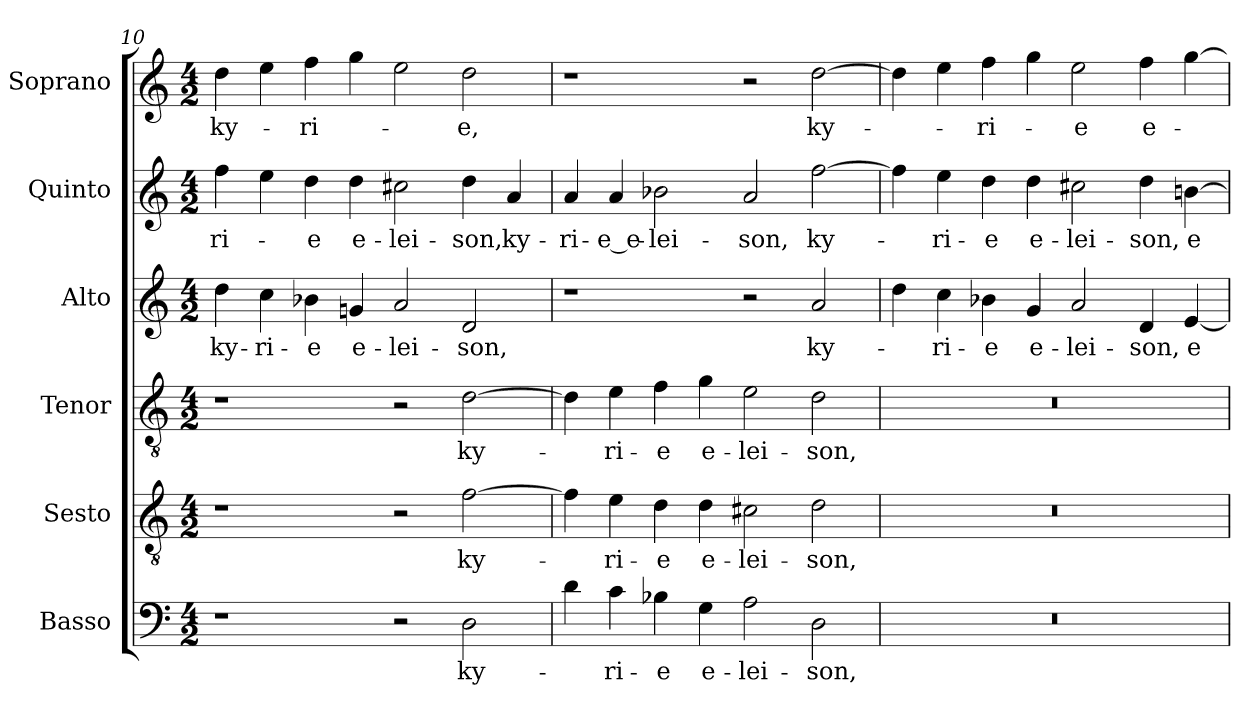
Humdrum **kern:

**kern	**text	**kern	**text	**kern	**text	**kern	**text	**kern	**text	**kern	**text
*part6	*part6	*part5	*part5	*part4	*part4	*part3	*part3	*part2	*part2	*part1	*part1
*staff6	*staff6	*staff5	*staff5	*staff4	*staff4	*staff3	*staff3	*staff2	*staff2	*staff1	*staff1
*I"Basso	*	*I"Sesto	*	*I"Tenor	*	*I"Alto	*	*I"Quinto	*	*I"Soprano	*
*	*	*I'T.	*	*I'T.	*	*I'A.	*	*	*	*I'Sop.	*
*clefF4	*	*clefGv2	*	*clefGv2	*	*clefG2	*	*clefG2	*	*clefG2	*
*	*	*ITrd7c12	*	*ITrd7c12	*	*	*	*	*	*	*
*k[]	*	*k[]	*	*k[]	*	*k[]	*	*k[]	*	*k[]	*
*C:	*	*C:	*	*C:	*	*C:	*	*C:	*	*C:	*
*M4/2	*	*M4/2	*	*M4/2	*	*M4/2	*	*M4/2	*	*M4/2	*
=10	=10	=10	=10	=10	=10	=10	=10	=10	=10	=10	=10
!	!	!	!	!	!	!	!LO:LY:b:color=#000000	!	!	!	!
!	!	!	!	!	!	!	!	!	!LO:LY:b:color=#000000	!	!
!	!	!	!	!	!	!	!	!	!	!	!LO:LY:b:color=#000000
1r	.	1r	.	1r	.	4ddi\	ky-	4ffi\	-ri-	4ddi\	ky-
!	!	!	!	!	!	!	!LO:LY:b:color=#000000	!	!	!	!
.	.	.	.	.	.	4cci\	-ri-	4eei\	.	4eei\	.
!	!	!	!	!	!	!	!LO:LY:b:color=#000000	!	!	!	!
!	!	!	!	!	!	!	!	!	!LO:LY:b:color=#000000	!	!
!	!	!	!	!	!	!	!	!	!	!	!LO:LY:b:color=#000000
.	.	.	.	.	.	4b-Xi\	-e	4ddi\	-e	4ffi\	-ri-
!	!	!	!	!	!	!	!LO:LY:b:color=#000000	!	!	!	!
!	!	!	!	!	!	!	!	!	!LO:LY:b:color=#000000	!	!
.	.	.	.	.	.	4gni/	e-	4ddi\	e-	4ggi\	.
!	!	!	!	!	!	!	!LO:LY:b:color=#000000	!	!	!	!
!	!	!	!	!	!	!	!	!	!LO:LY:b:color=#000000	!	!
2r	.	2r	.	2r	.	2ai/	-lei-	2cc#Xi\	-lei-	2eei\	.
!	!LO:LY:b:color=#000000	!	!	!	!	!	!	!	!	!	!
!	!	!	!LO:LY:b:color=#000000	!	!	!	!	!	!	!	!
!	!	!	!	!	!LO:LY:b:color=#000000	!	!	!	!	!	!
!	!	!	!	!	!	!	!LO:LY:b:color=#000000	!	!	!	!
!	!	!	!	!	!	!	!	!	!LO:LY:b:color=#000000	!	!
!	!	!	!	!	!	!	!	!	!	!	!LO:LY:b:color=#000000
2Di\	ky-	[2Fi\	ky-	[2Di\	ky-	2di/	-son,	4ddi\	-son,	2ddi\	-e,
!	!	!	!	!	!	!	!	!	!LO:LY:b:color=#000000	!	!
.	.	.	.	.	.	.	.	4ai/	ky-	.	.
=11	=11	=11	=11	=11	=11	=11	=11	=11	=11	=11	=11
!	!	!	!	!	!	!	!	!	!LO:LY:b:color=#000000	!	!
4di\	.	4Fi\]	.	4Di\]	.	1r	.	4ai/	-ri-	1r	.
!	!LO:LY:b:color=#000000	!	!	!	!	!	!	!	!	!	!
!	!	!	!LO:LY:b:color=#000000	!	!	!	!	!	!	!	!
!	!	!	!	!	!LO:LY:b:color=#000000	!	!	!	!	!	!
!	!	!	!	!	!	!	!	!	!LO:LY:b:color=#000000	!	!
4ci\	-ri-	4Ei\	-ri-	4Ei\	-ri-	.	.	4ai/	-e_e-	.	.
!	!LO:LY:b:color=#000000	!	!	!	!	!	!	!	!	!	!
!	!	!	!LO:LY:b:color=#000000	!	!	!	!	!	!	!	!
!	!	!	!	!	!LO:LY:b:color=#000000	!	!	!	!	!	!
!	!	!	!	!	!	!	!	!	!LO:LY:b:color=#000000	!	!
4B-Xi\	-e	4Di\	-e	4Fi\	-e	.	.	2b-Xi\	-lei-	.	.
!	!LO:LY:b:color=#000000	!	!	!	!	!	!	!	!	!	!
!	!	!	!LO:LY:b:color=#000000	!	!	!	!	!	!	!	!
!	!	!	!	!	!LO:LY:b:color=#000000	!	!	!	!	!	!
4Gi\	e-	4Di\	e-	4Gi\	e-	.	.	.	.	.	.
!	!LO:LY:b:color=#000000	!	!	!	!	!	!	!	!	!	!
!	!	!	!LO:LY:b:color=#000000	!	!	!	!	!	!	!	!
!	!	!	!	!	!LO:LY:b:color=#000000	!	!	!	!	!	!
!	!	!	!	!	!	!	!	!	!LO:LY:b:color=#000000	!	!
2Ai\	-lei-	2C#Xi\	-lei-	2Ei\	-lei-	2r	.	2ai/	-son,	2r	.
!	!LO:LY:b:color=#000000	!	!	!	!	!	!	!	!	!	!
!	!	!	!LO:LY:b:color=#000000	!	!	!	!	!	!	!	!
!	!	!	!	!	!LO:LY:b:color=#000000	!	!	!	!	!	!
!	!	!	!	!	!	!	!LO:LY:b:color=#000000	!	!	!	!
!	!	!	!	!	!	!	!	!	!LO:LY:b:color=#000000	!	!
!	!	!	!	!	!	!	!	!	!	!	!LO:LY:b:color=#000000
2Di\	-son,	2Di\	-son,	2Di\	-son,	2ai/	ky-	[2ffi\	ky-	[2ddi\	ky-
!!LO:PB:g=z
=12	=12	=12	=12	=12	=12	=12	=12	=12	=12	=12	=12
!LO:N:vis=1	!	!LO:N:vis=1	!	!LO:N:vis=1	!	!	!	!	!	!	!
0r	.	0r	.	0r	.	4ddi\	.	4ffi\]	.	4ddi\]	.
!	!	!	!	!	!	!	!LO:LY:b:color=#000000	!	!	!	!
!	!	!	!	!	!	!	!	!	!LO:LY:b:color=#000000	!	!
.	.	.	.	.	.	4cci\	-ri-	4eei\	-ri-	4eei\	.
!	!	!	!	!	!	!	!LO:LY:b:color=#000000	!	!	!	!
!	!	!	!	!	!	!	!	!	!LO:LY:b:color=#000000	!	!
!	!	!	!	!	!	!	!	!	!	!	!LO:LY:b:color=#000000
.	.	.	.	.	.	4b-Xi\	-e	4ddi\	-e	4ffi\	-ri-
!	!	!	!	!	!	!	!LO:LY:b:color=#000000	!	!	!	!
!	!	!	!	!	!	!	!	!	!LO:LY:b:color=#000000	!	!
.	.	.	.	.	.	4gi/	e-	4ddi\	e-	4ggi\	.
!	!	!	!	!	!	!	!LO:LY:b:color=#000000	!	!	!	!
!	!	!	!	!	!	!	!	!	!LO:LY:b:color=#000000	!	!
!	!	!	!	!	!	!	!	!	!	!	!LO:LY:b:color=#000000
.	.	.	.	.	.	2ai/	-lei-	2cc#Xi\	-lei-	2eei\	-e
!	!	!	!	!	!	!	!LO:LY:b:color=#000000	!	!	!	!
!	!	!	!	!	!	!	!	!	!LO:LY:b:color=#000000	!	!
!	!	!	!	!	!	!	!	!	!	!	!LO:LY:b:color=#000000
.	.	.	.	.	.	4di/	-son,	4ddi\	-son,	4ffi\	e-
!	!	!	!	!	!	!	!LO:LY:b:color=#000000	!	!	!	!
!	!	!	!	!	!	!	!	!	!LO:LY:b:color=#000000	!	!
.	.	.	.	.	.	[4ei/	e-	[4bni\	e-	[4ggi\	.
=	=	=	=	=	=	=	=	=	=	=	=
*-	*-	*-	*-	*-	*-	*-	*-	*-	*-	*-	*-
